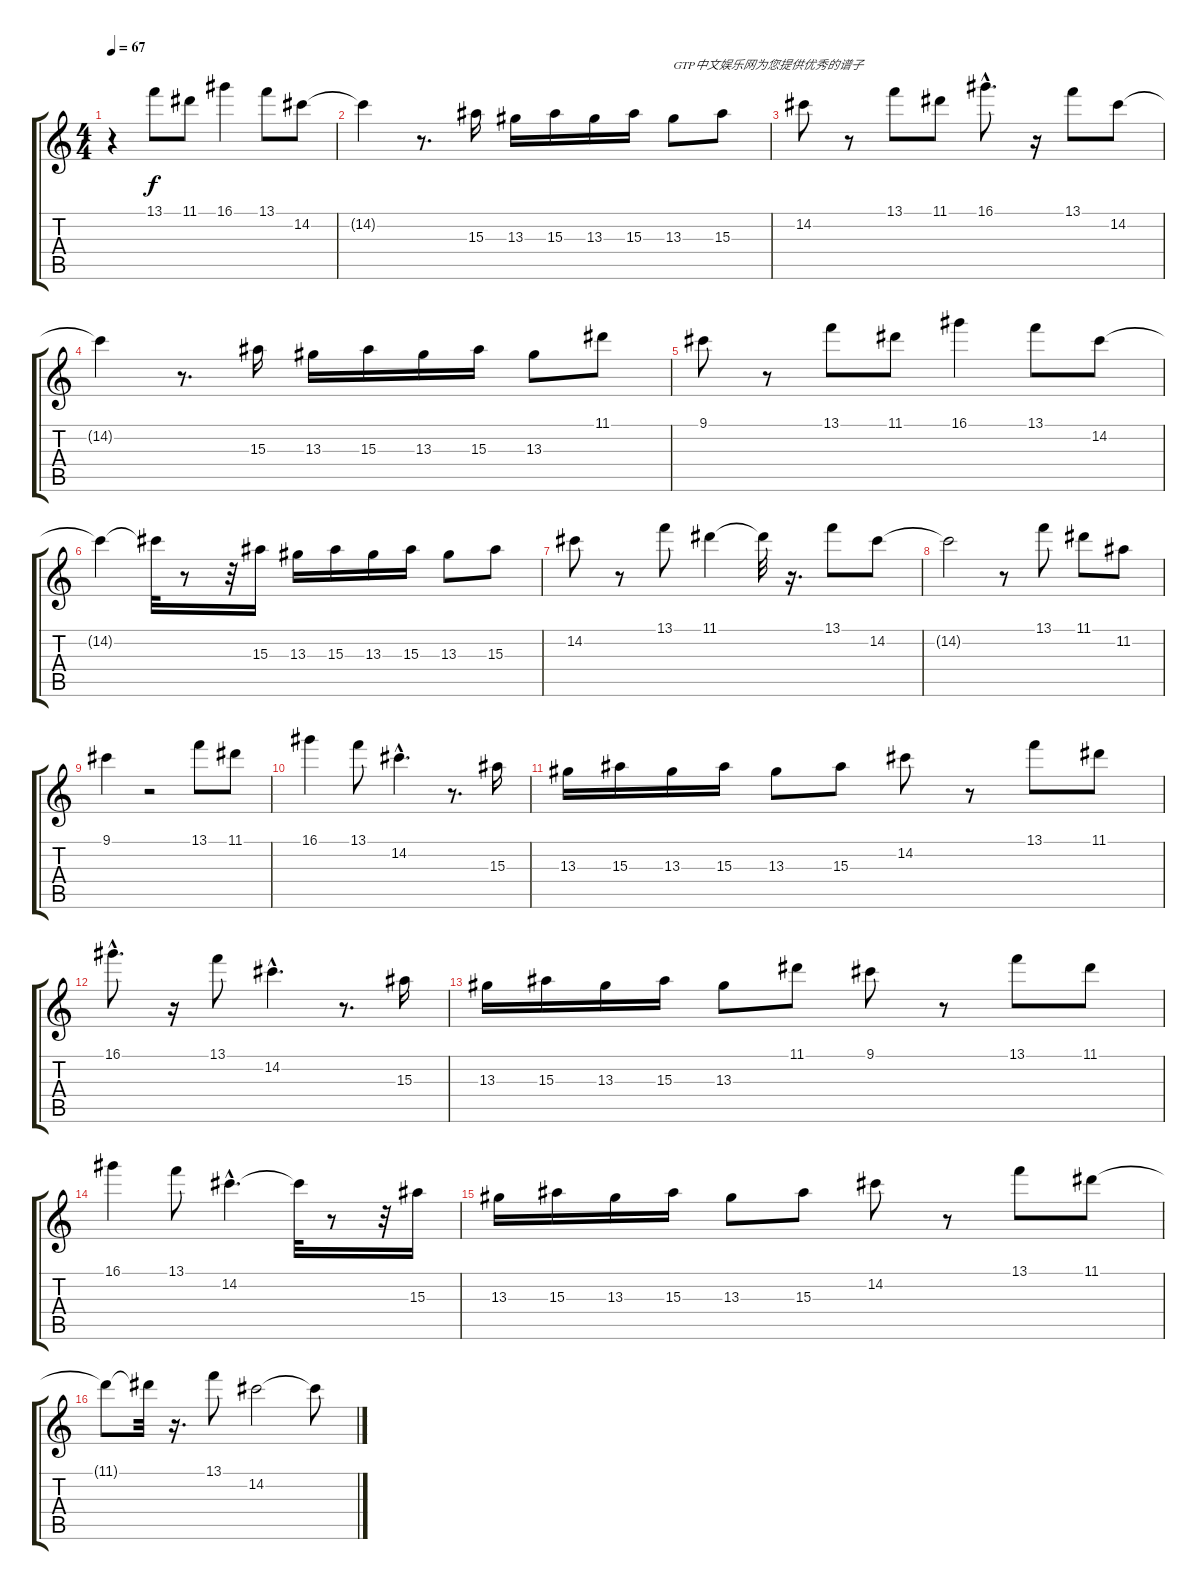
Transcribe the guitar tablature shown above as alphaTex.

\track "" {instrument overdrivenguitar}
\staff {score tabs}
\tuning (E4 B3 G3 D3 A2 E2) {hide}
\ts (4 4)
\tempo 67
\clef g2
\ks c
r.4{dy f instrument overdrivenguitar} 13.1.8 11.1.8 16.1.4 13.1.8 14.2.8 |
14.2{t}.4 r.8{d} 15.3.16 13.3.16 15.3.16 13.3.16 15.3.16 13.3.8{txt "GTP中文娱乐网为您提供优秀的谱子"} 15.3.8 |
14.2.8 r.8 13.1.8 11.1.8 16.1{hac}.8{d} r.16 13.1.8 14.2.8 |
14.2{t}.4 r.8{d} 15.3.16 13.3.16 15.3.16 13.3.16 15.3.16 13.3.8 11.1.8 |
9.1.8 r.8 13.1.8 11.1.8 16.1.4 13.1.8 14.2.8 |
14.2{t}.4 14.2{t}.32 r.8 r.32 15.3.16 13.3.16 15.3.16 13.3.16 15.3.16 13.3.8 15.3.8 |
14.2.8 r.8 13.1.8 11.1.4 11.1{t}.32 r.16{d} 13.1.8 14.2.8 |
14.2{t}.2 r.8 13.1.8 11.1.8 11.2.8 |
9.1.4 r.2 13.1.8 11.1.8 |
16.1.4 13.1.8 14.2{hac}.4{d} r.8{d} 15.3.16 |
13.3.16 15.3.16 13.3.16 15.3.16 13.3.8 15.3.8 14.2.8 r.8 13.1.8 11.1.8 |
16.1{hac}.8{d} r.16 13.1.8 14.2{hac}.4{d} r.8{d} 15.3.16 |
13.3.16 15.3.16 13.3.16 15.3.16 13.3.8 11.1.8 9.1.8 r.8 13.1.8 11.1.8 |
16.1.4 13.1.8 14.2{hac}.4{d} 14.2{t}.32 r.8 r.32 15.3.16 |
13.3.16 15.3.16 13.3.16 15.3.16 13.3.8 15.3.8 14.2.8 r.8 13.1.8 11.1.8 |
11.1{t}.8 11.1{t}.32 r.16{d} 13.1.8 14.2.2 14.2{t}.8
